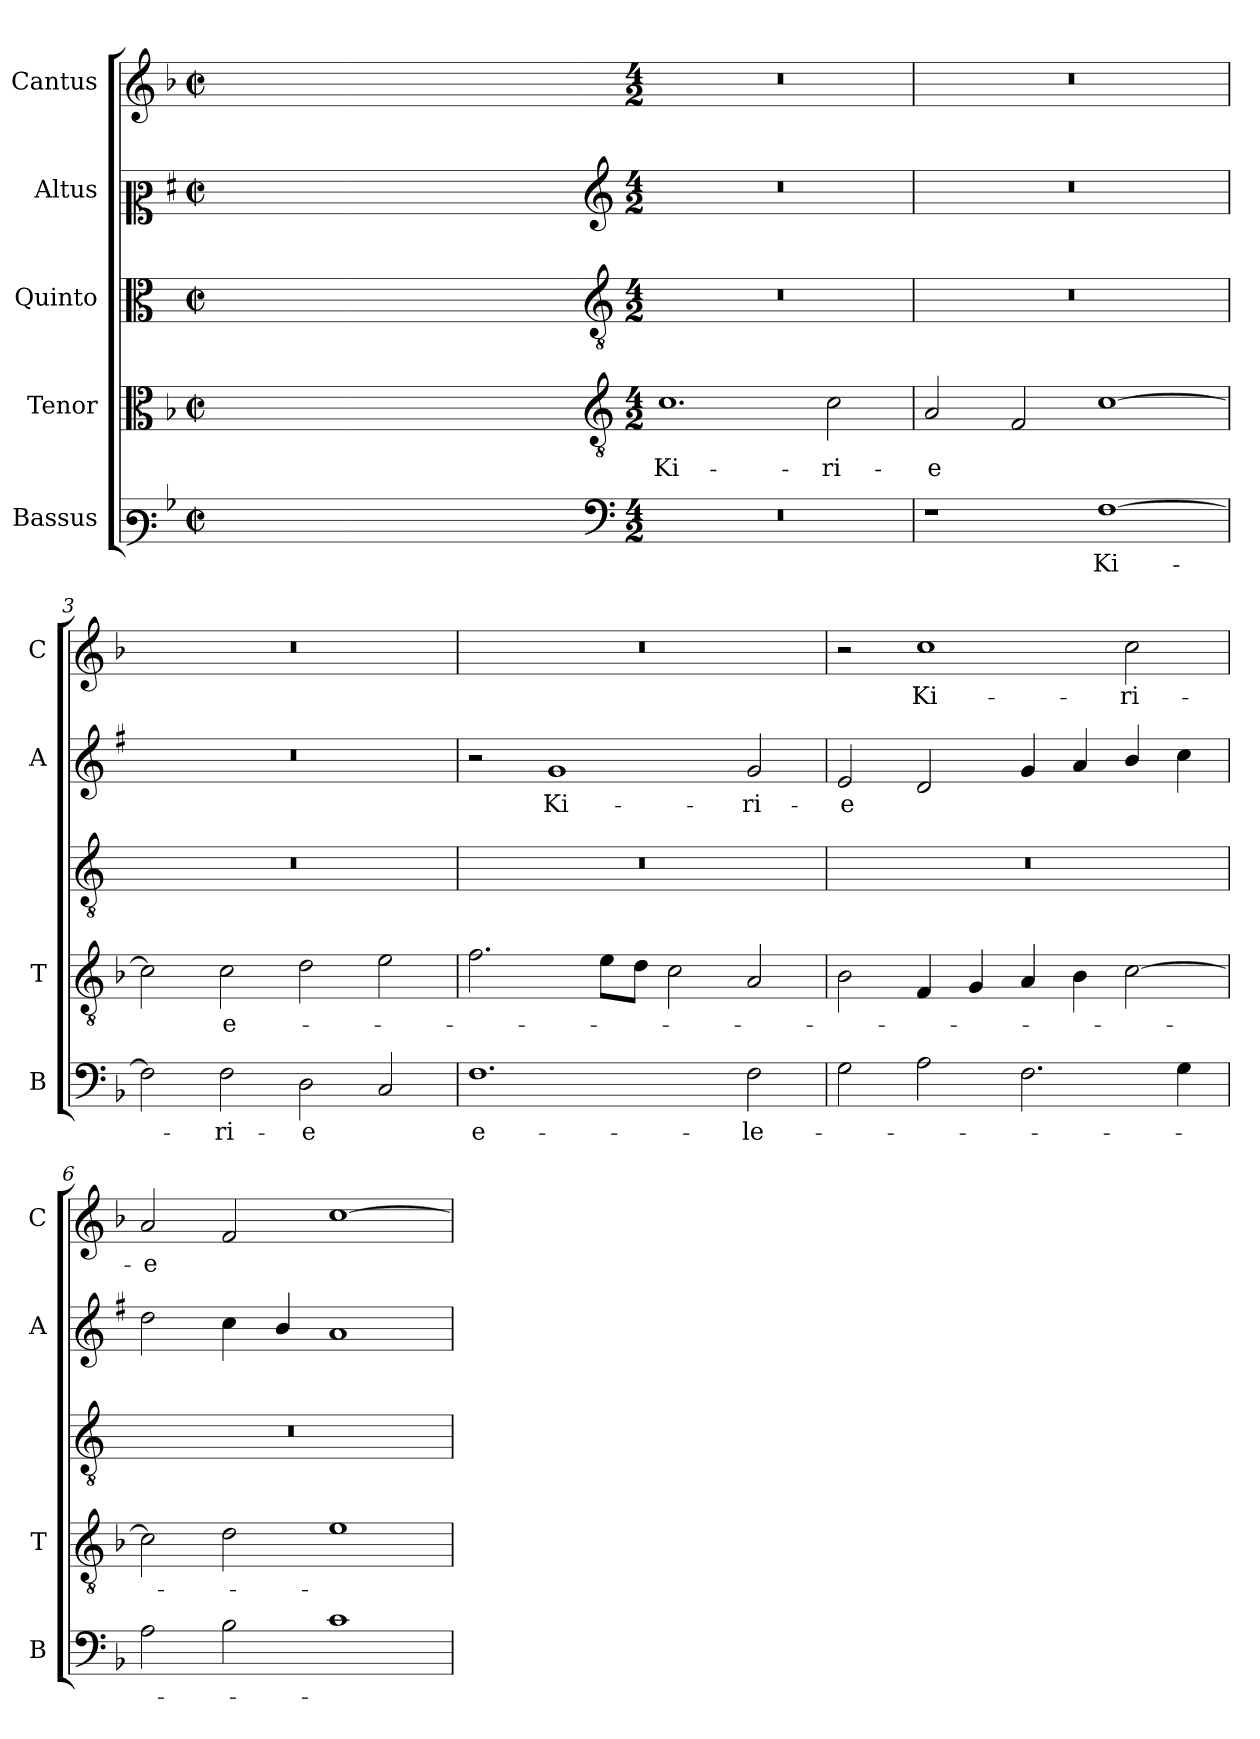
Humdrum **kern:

**kern	**text	**kern	**text	**kern	**kern	**text	**kern	**text
*part5	*part5	*part4	*part4	*part3	*part2	*part2	*part1	*part1
*staff5	*staff5	*staff4	*staff4	*staff3	*staff2	*staff2	*staff1	*staff1
*I"Bassus	*	*I"Tenor	*	*I"Quinto	*I"Altus	*	*I"Cantus	*
*I'B	*	*I'T	*	*	*I'A	*	*I'C	*
*clefF3	*	*clefC3	*	*clefC3	*clefC2	*	*clefG2	*
*	*	*	*	*ITrd4c7	*ITrd1c2	*	*	*
*k[b-]	*	*k[b-]	*	*k[b-]	*k[b-]	*	*k[b-]	*
*F:	*	*F:	*	*F:	*F:	*	*F:	*
*M2/2	*	*M2/2	*	*M2/2	*M2/2	*	*M2/2	*
*met(c|)	*	*met(c|)	*	*met(c|)	*met(c|)	*	*met(c|)	*
=	=	=	=	=	=	=	=	=
1ryy	.	1ryy	.	1ryy	1ryy	.	1ryy	.
=1X-	=1X-	=1X-	=1X-	=1X-	=1X-	=1X-	=1X-	=1X-
4ryy	.	4ryy	.	4ryy	4ryy	.	4ryy	.
4ryy	.	4ryy	.	4ryy	4ryy	.	4ryy	.
4ryy	.	4ryy	.	4ryy	4ryy	.	4ryy	.
4ryy	.	4ryy	.	4ryy	4ryy	.	4ryy	.
=1-	=1-	=1-	=1-	=1-	=1-	=1-	=1-	=1-
*clefF4	*	*clefGv2	*	*clefGv2	*clefG2	*	*	*
*M4/2	*	*M4/2	*	*M4/2	*M4/2	*	*M4/2	*
!	!	!	!LO:LY:b	!	!	!	!	!
0r	.	1.c	Ki-	0r	0r	.	0r	.
!	!	!	!LO:LY:b	!	!	!	!	!
.	.	2c\	-ri-	.	.	.	.	.
=2	=2	=2	=2	=2	=2	=2	=2	=2
!	!	!	!LO:LY:b	!	!	!	!	!
1r	.	2A/	-e	0r	0r	.	0r	.
.	.	2F/	.	.	.	.	.	.
!	!LO:LY:b	!	!	!	!	!	!	!
[1F	Ki-	[1c	.	.	.	.	.	.
=3	=3	=3	=3	=3	=3	=3	=3	=3
2F\]	.	2c\]	.	0r	0r	.	0r	.
!	!LO:LY:b	!	!LO:LY:b	!	!	!	!	!
2F\	-ri-	2c\	e-	.	.	.	.	.
!	!LO:LY:b	!	!	!	!	!	!	!
2D\	-e	2d\	.	.	.	.	.	.
2C/	.	2e\	.	.	.	.	.	.
=4	=4	=4	=4	=4	=4	=4	=4	=4
!	!LO:LY:b	!	!	!	!	!	!	!
1.F	e-	2.f\	.	0r	2r	.	0r	.
!	!	!	!	!	!	!LO:LY:b	!	!
.	.	.	.	.	1f	Ki-	.	.
.	.	8e\L	.	.	.	.	.	.
.	.	8d\J	.	.	.	.	.	.
.	.	2c\	.	.	.	.	.	.
!	!LO:LY:b	!	!	!	!	!LO:LY:b	!	!
2F\	-le-	2A/	.	.	2f/	-ri-	.	.
=5	=5	=5	=5	=5	=5	=5	=5	=5
!	!	!	!	!	!	!LO:LY:b	!	!
2G\	.	2B-\	.	0r	2d/	-e	2r	.
!	!	!	!	!	!	!	!	!LO:LY:b
2A\	.	4F/	.	.	2c/	.	1cc	Ki-
.	.	4G/	.	.	.	.	.	.
2.F\	.	4A/	.	.	4f/	.	.	.
.	.	4B-\	.	.	4g/	.	.	.
!	!	!	!	!	!	!	!	!LO:LY:b
.	.	[2c\	.	.	4a/	.	2cc\	-ri-
4G\	.	.	.	.	4b-\	.	.	.
!!LO:LB:g=z
=6	=6	=6	=6	=6	=6	=6	=6	=6
!	!	!	!	!	!	!	!	!LO:LY:b
2A\	.	2c\]	.	0r	2cc\	.	2a/	-e
2B-\	.	2d\	.	.	4b-\	.	2f/	.
.	.	.	.	.	4a/	.	.	.
1c	.	1e	.	.	1g	.	[1cc	.
=	=	=	=	=	=	=	=	=
*-	*-	*-	*-	*-	*-	*-	*-	*-
